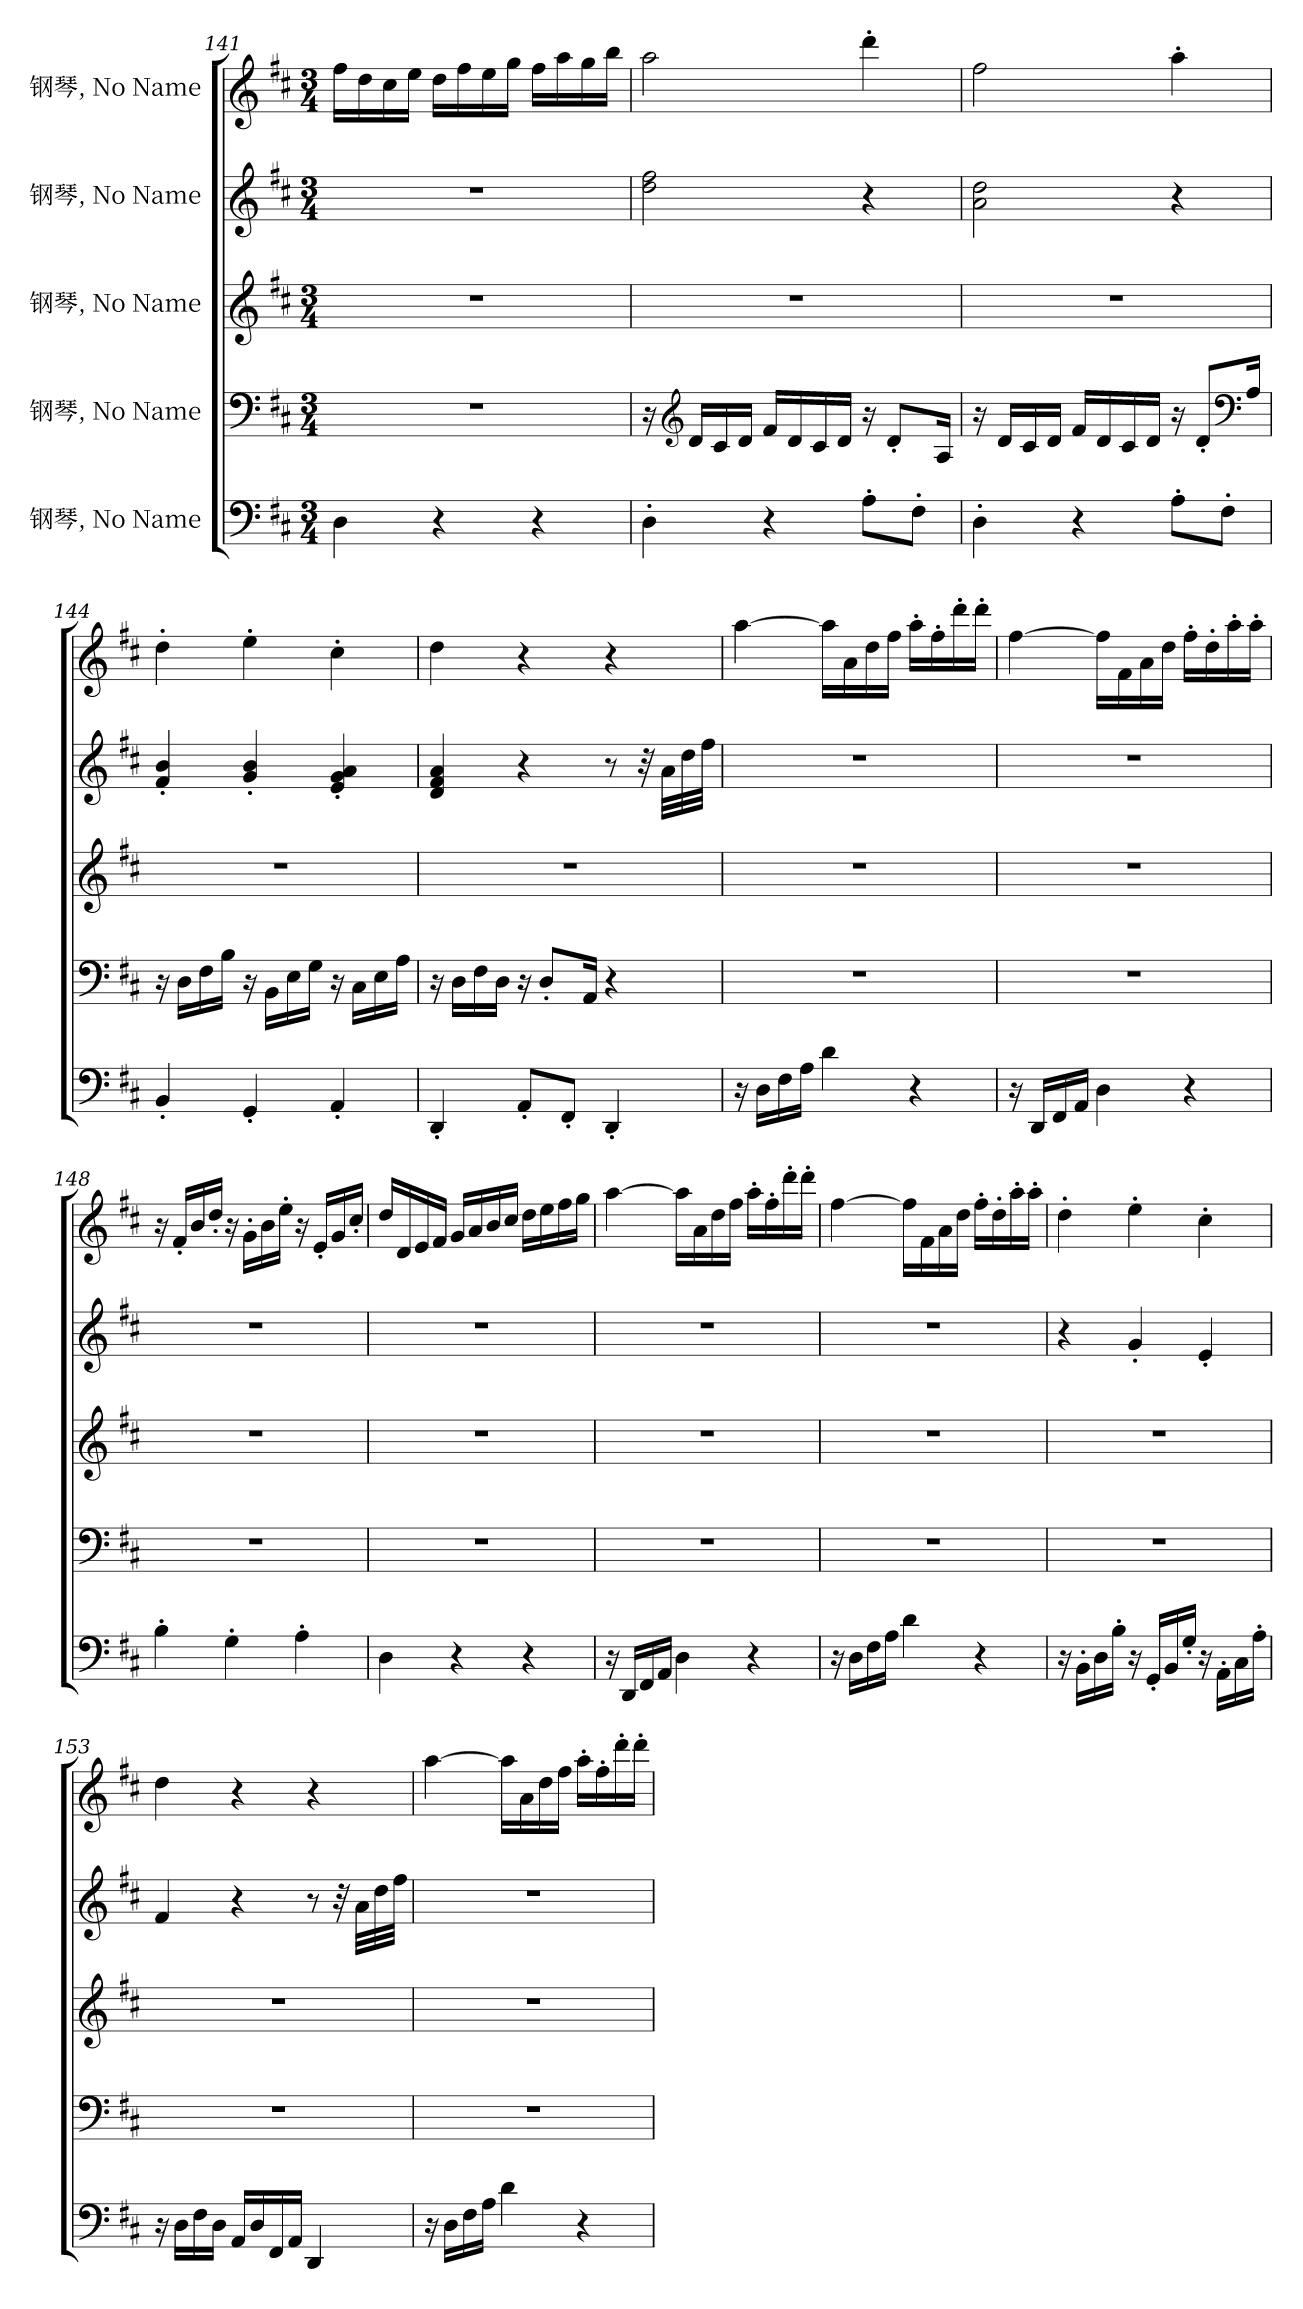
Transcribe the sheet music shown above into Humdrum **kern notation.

**kern	**kern	**kern	**kern	**kern
*part5	*part4	*part3	*part2	*part1
*staff5	*staff4	*staff3	*staff2	*staff1
*I"钢琴, No Name	*I"钢琴, No Name	*I"钢琴, No Name	*I"钢琴, No Name	*I"钢琴, No Name
*clefF4	*clefF4	*clefG2	*clefG2	*clefG2
*k[f#c#]	*k[f#c#]	*k[f#c#]	*k[f#c#]	*k[f#c#]
*M3/4	*M3/4	*M3/4	*M3/4	*M3/4
=141	=141	=141	=141	=141
4D\	2.r	2.r	2.r	16ff#\LL
.	.	.	.	16dd\
.	.	.	.	16cc#\
.	.	.	.	16ee\JJ
4r	.	.	.	16dd\LL
.	.	.	.	16ff#\
.	.	.	.	16ee\
.	.	.	.	16gg\JJ
4r	.	.	.	16ff#\LL
.	.	.	.	16aa\
.	.	.	.	16gg\
.	.	.	.	16bb\JJ
=142	=142	=142	=142	=142
*	*	*	*	*MM121
4D'\	16r	2.r	2dd\ 2ff#\	2aa\
*	*clefG2	*	*	*
.	16d/LL	.	.	.
.	16c#/	.	.	.
.	16d/JJ	.	.	.
4r	16f#/LL	.	.	.
.	16d/	.	.	.
.	16c#/	.	.	.
.	16d/JJ	.	.	.
8A'\L	16r	.	4r	4ddd'\
.	8d'/L	.	.	.
8F#'\J	.	.	.	.
.	16A/Jk	.	.	.
!!LO:PB:g=z
=143	=143	=143	=143	=143
4D'\	16r	2.r	2a\ 2dd\	2ff#\
.	16d/LL	.	.	.
.	16c#/	.	.	.
.	16d/JJ	.	.	.
4r	16f#/LL	.	.	.
.	16d/	.	.	.
.	16c#/	.	.	.
.	16d/JJ	.	.	.
8A'\L	16r	.	4r	4aa'\
.	8d'/L	.	.	.
8F#'\J	.	.	.	.
*	*clefF4	*	*	*
.	16A/Jk	.	.	.
=144	=144	=144	=144	=144
4BB'/	16r	2.r	4f#/' 4b/'	4dd'\
.	16D\LL	.	.	.
.	16F#\	.	.	.
.	16B\JJ	.	.	.
4GG'/	16r	.	4g/' 4b/'	4ee'\
.	16BB\LL	.	.	.
.	16E\	.	.	.
.	16G\JJ	.	.	.
4AA'/	16r	.	4e/' 4g/' 4a/'	4cc#'\
.	16C#\LL	.	.	.
.	16E\	.	.	.
.	16A\JJ	.	.	.
=145	=145	=145	=145	=145
4DD'/	16r	2.r	4d/ 4f#/ 4a/	4dd\
.	16D\LL	.	.	.
.	16F#\	.	.	.
.	16D\JJ	.	.	.
8AA'/L	16r	.	4r	4r
.	8D'/L	.	.	.
8FF#'/J	.	.	.	.
.	16AA/Jk	.	.	.
*	*	*	*	*MM40
4DD'/	4r	.	8r	4r
.	.	.	32r	.
.	.	.	32a\LLL	.
.	.	.	32dd\	.
.	.	.	32ff#\JJJ	.
!!LO:LB:g=z
=146	=146	=146	=146	=146
16r	2.r	2.r	2.r	[4aa\
16D\LL	.	.	.	.
16F#\	.	.	.	.
16A\JJ	.	.	.	.
4d\	.	.	.	16aa\LL]
.	.	.	.	16a\
.	.	.	.	16dd\
.	.	.	.	16ff#\JJ
4r	.	.	.	16aa'\LL
.	.	.	.	16ff#'\
.	.	.	.	16ddd'\
.	.	.	.	16ddd'\JJ
=147	=147	=147	=147	=147
16r	2.r	2.r	2.r	[4ff#\
16DD/LL	.	.	.	.
16FF#/	.	.	.	.
16AA/JJ	.	.	.	.
4D\	.	.	.	16ff#\LL]
.	.	.	.	16f#\
.	.	.	.	16a\
.	.	.	.	16dd\JJ
4r	.	.	.	16ff#'\LL
.	.	.	.	16dd'\
.	.	.	.	16aa'\
.	.	.	.	16aa'\JJ
=148	=148	=148	=148	=148
4B'\	2.r	2.r	2.r	16r
.	.	.	.	16f#'/LL
.	.	.	.	16b/
.	.	.	.	16dd'/JJ
4G'\	.	.	.	16r
.	.	.	.	16g'\LL
.	.	.	.	16b\
.	.	.	.	16ee'\JJ
4A'\	.	.	.	16r
.	.	.	.	16e'/LL
.	.	.	.	16g/
.	.	.	.	16cc#'/JJ
!!LO:PB:g=z
=149	=149	=149	=149	=149
4D\	2.r	2.r	2.r	16dd/LL
.	.	.	.	16d/
.	.	.	.	16e/
.	.	.	.	16f#/JJ
4r	.	.	.	16g/LL
.	.	.	.	16a/
.	.	.	.	16b/
.	.	.	.	16cc#/JJ
4r	.	.	.	16dd\LL
.	.	.	.	16ee\
.	.	.	.	16ff#\
.	.	.	.	16gg\JJ
=150	=150	=150	=150	=150
*	*	*	*	*MM122
16r	2.r	2.r	2.r	[4aa\
16DD/LL	.	.	.	.
16FF#/	.	.	.	.
16AA/JJ	.	.	.	.
4D\	.	.	.	16aa\LL]
.	.	.	.	16a\
.	.	.	.	16dd\
.	.	.	.	16ff#\JJ
4r	.	.	.	16aa'\LL
.	.	.	.	16ff#'\
.	.	.	.	16ddd'\
.	.	.	.	16ddd'\JJ
=151	=151	=151	=151	=151
16r	2.r	2.r	2.r	[4ff#\
16D\LL	.	.	.	.
16F#\	.	.	.	.
16A\JJ	.	.	.	.
4d\	.	.	.	16ff#\LL]
.	.	.	.	16f#\
.	.	.	.	16a\
.	.	.	.	16dd\JJ
4r	.	.	.	16ff#'\LL
.	.	.	.	16dd'\
.	.	.	.	16aa'\
.	.	.	.	16aa'\JJ
!!LO:LB:g=z
=152	=152	=152	=152	=152
16r	2.r	2.r	4r	4dd'\
16BB'\LL	.	.	.	.
16D\	.	.	.	.
16B'\JJ	.	.	.	.
16r	.	.	4g'/	4ee'\
16GG'/LL	.	.	.	.
16BB/	.	.	.	.
16G'/JJ	.	.	.	.
16r	.	.	4e'/	4cc#'\
16AA'\LL	.	.	.	.
16C#\	.	.	.	.
16A'\JJ	.	.	.	.
=153	=153	=153	=153	=153
16r	2.r	2.r	4f#/	4dd\
16D\LL	.	.	.	.
16F#\	.	.	.	.
16D\JJ	.	.	.	.
16AA/LL	.	.	4r	4r
16D/	.	.	.	.
16FF#/	.	.	.	.
16AA/JJ	.	.	.	.
*	*	*	*	*MM120
4DD/	.	.	8r	4r
.	.	.	32r	.
.	.	.	32a\LLL	.
.	.	.	32dd\	.
.	.	.	32ff#\JJJ	.
=154	=154	=154	=154	=154
16r	2.r	2.r	2.r	[4aa\
16D\LL	.	.	.	.
16F#\	.	.	.	.
16A\JJ	.	.	.	.
4d\	.	.	.	16aa\LL]
.	.	.	.	16a\
.	.	.	.	16dd\
.	.	.	.	16ff#\JJ
4r	.	.	.	16aa'\LL
.	.	.	.	16ff#'\
.	.	.	.	16ddd'\
.	.	.	.	16ddd'\JJ
=	=	=	=	=
*-	*-	*-	*-	*-
